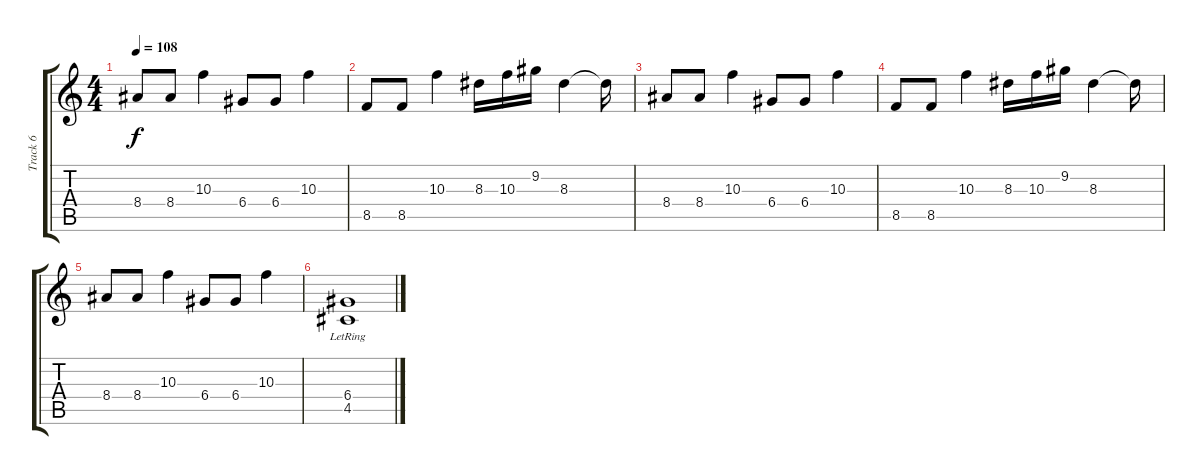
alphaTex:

\track ("Track 6" "Track 6") {instrument electricguitarclean}
\staff {score tabs}
\tuning (E4 B3 G3 D3 A2 E2) {hide}
\ts (4 4)
\tempo 108
\clef g2
\ks c
8.4.8{dy f} 8.4.8 10.3.4 6.4.8 6.4.8 10.3.4 |
8.5.8 8.5.8 10.3.4 8.3.16 10.3.16 9.2.16 8.3.4 8.3{t}.16 |
8.4.8 8.4.8 10.3.4 6.4.8 6.4.8 10.3.4 |
8.5.8 8.5.8 10.3.4 8.3.16 10.3.16 9.2.16 8.3.4 8.3{t}.16 |
8.4.8 8.4.8 10.3.4 6.4.8 6.4.8 10.3.4 |
(6.4 4.5{lr}).1
